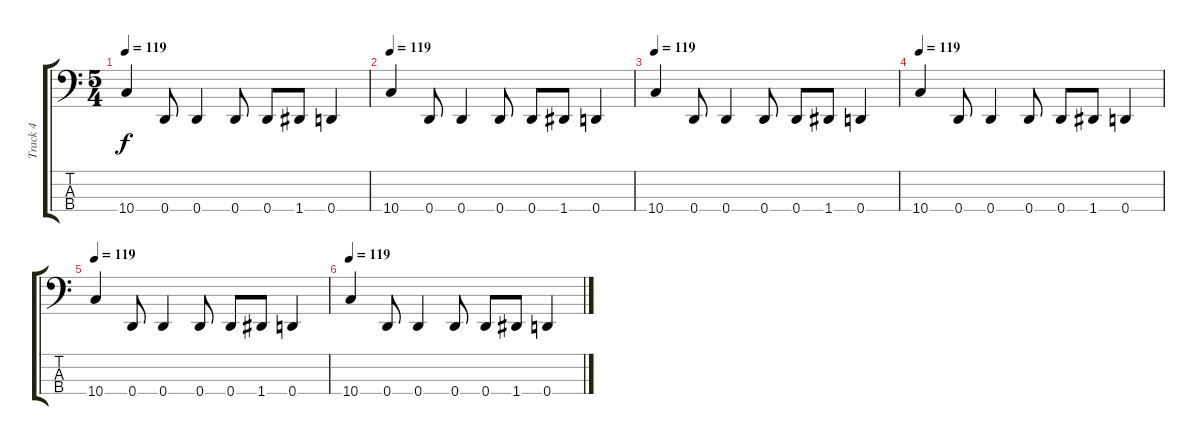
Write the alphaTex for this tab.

\track ("Track 4" "Track 4") {instrument electricbassfinger}
\staff {score tabs}
\tuning (G2 D2 A1 D1) {hide}
\ts (5 4)
\tempo 119
\clef f4
\ks c
10.4.4{dy f} 0.4.8 0.4.4 0.4.8 0.4.8 1.4.8 0.4.4 |
\tempo 119
10.4.4 0.4.8 0.4.4 0.4.8 0.4.8 1.4.8 0.4.4 |
\tempo 119
10.4.4 0.4.8 0.4.4 0.4.8 0.4.8 1.4.8 0.4.4 |
\tempo 119
10.4.4 0.4.8 0.4.4 0.4.8 0.4.8 1.4.8 0.4.4 |
\tempo 119
10.4.4 0.4.8 0.4.4 0.4.8 0.4.8 1.4.8 0.4.4 |
\tempo 119
10.4.4 0.4.8 0.4.4 0.4.8 0.4.8 1.4.8 0.4.4
